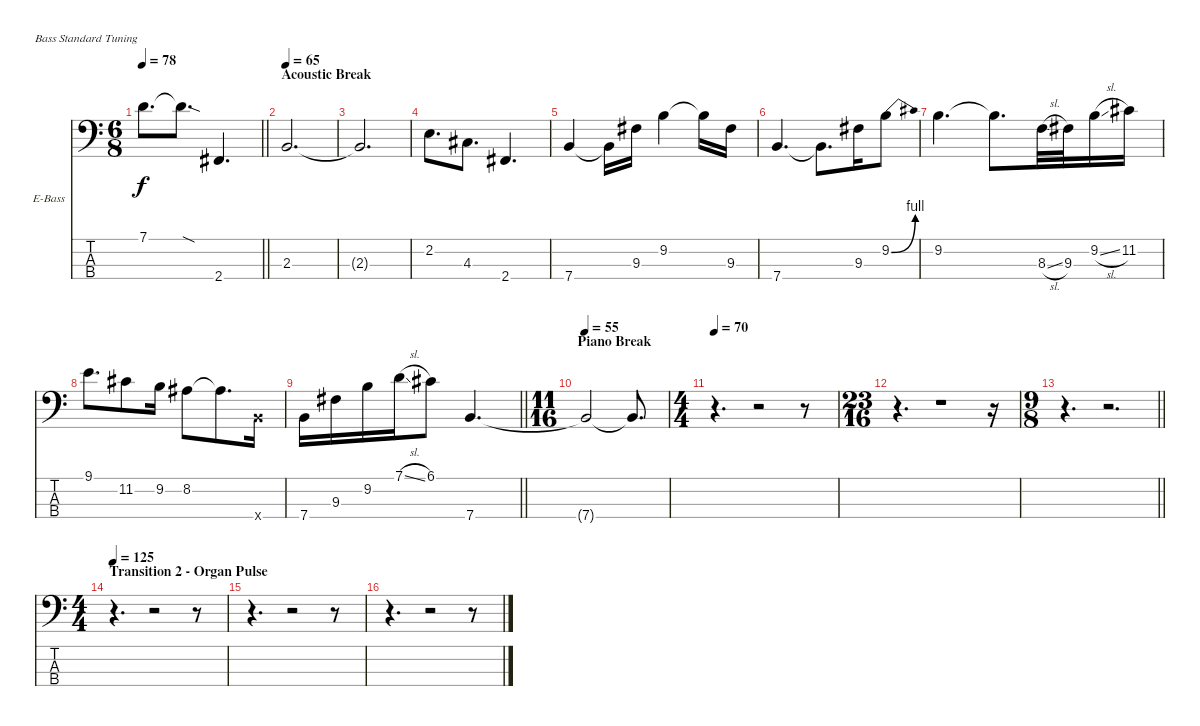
\bracketExtendMode nobrackets
\firstSystemTrackNameOrientation horizontal
\otherSystemsTrackNameOrientation horizontal
\track ("Martin Mendez" "E-Bass") {instrument electricbasspick}
\staff {score tabs}
\tuning (G2 D2 A1 E1)
\ts (6 8)
\tempo 78
\clef f4
\barLineRight lightlight
\ks c
7.1.8{d dy f} 7.1{sod t}.8{d} 2.4.4{d} |
\section ("" "Acoustic Break")
\tempo 65
2.3.2{d} |
2.3{t}.2{d} |
2.2.8{d} 4.3.8{d} 2.4.4{d} |
7.4.4 7.4{t}.16 9.3.16 9.2.4 9.2{t}.16 9.3.16 |
7.4.4{d} 7.4{t}.8{d} 9.3.16 9.2{be (bend 0 0 60 4)}.8 |
9.2.4{d} 9.2{t}.8{d} 8.3{sl}.32 9.3.32 9.2{sl}.16 11.2.16 |
9.1.8{d} 11.2.8 9.2.16 8.2.8 8.2{t}.8{d} 7.4{x}.16 |
\barLineRight lightlight
7.4.16 9.3.16 9.2.16 7.1{sl}.16 6.1.8 7.4.4{d} |
\ts (11 16)
\beaming (8 5)
\section ("" "Piano Break")
\tempo 55
7.4{t}.2 7.4{t}.8{d} |
\ts (4 4)
\beaming (8 2 2 2 2)
\tempo 70
r.4{d} r.2 r.8 |
\ts (23 16)
\beaming (8 11)
r.4{d} r.1 r.16 |
\ts (9 8)
\beaming (8 3 3 3)
\barLineRight lightlight
r.4{d} r.2{d} |
\ts (4 4)
\beaming (8 2 2 2 2)
\section ("" "Transition 2 - Organ Pulse")
\tempo 125
r.4{d} r.2 r.8 |
r.4{d} r.2 r.8 |
r.4{d} r.2 r.8
